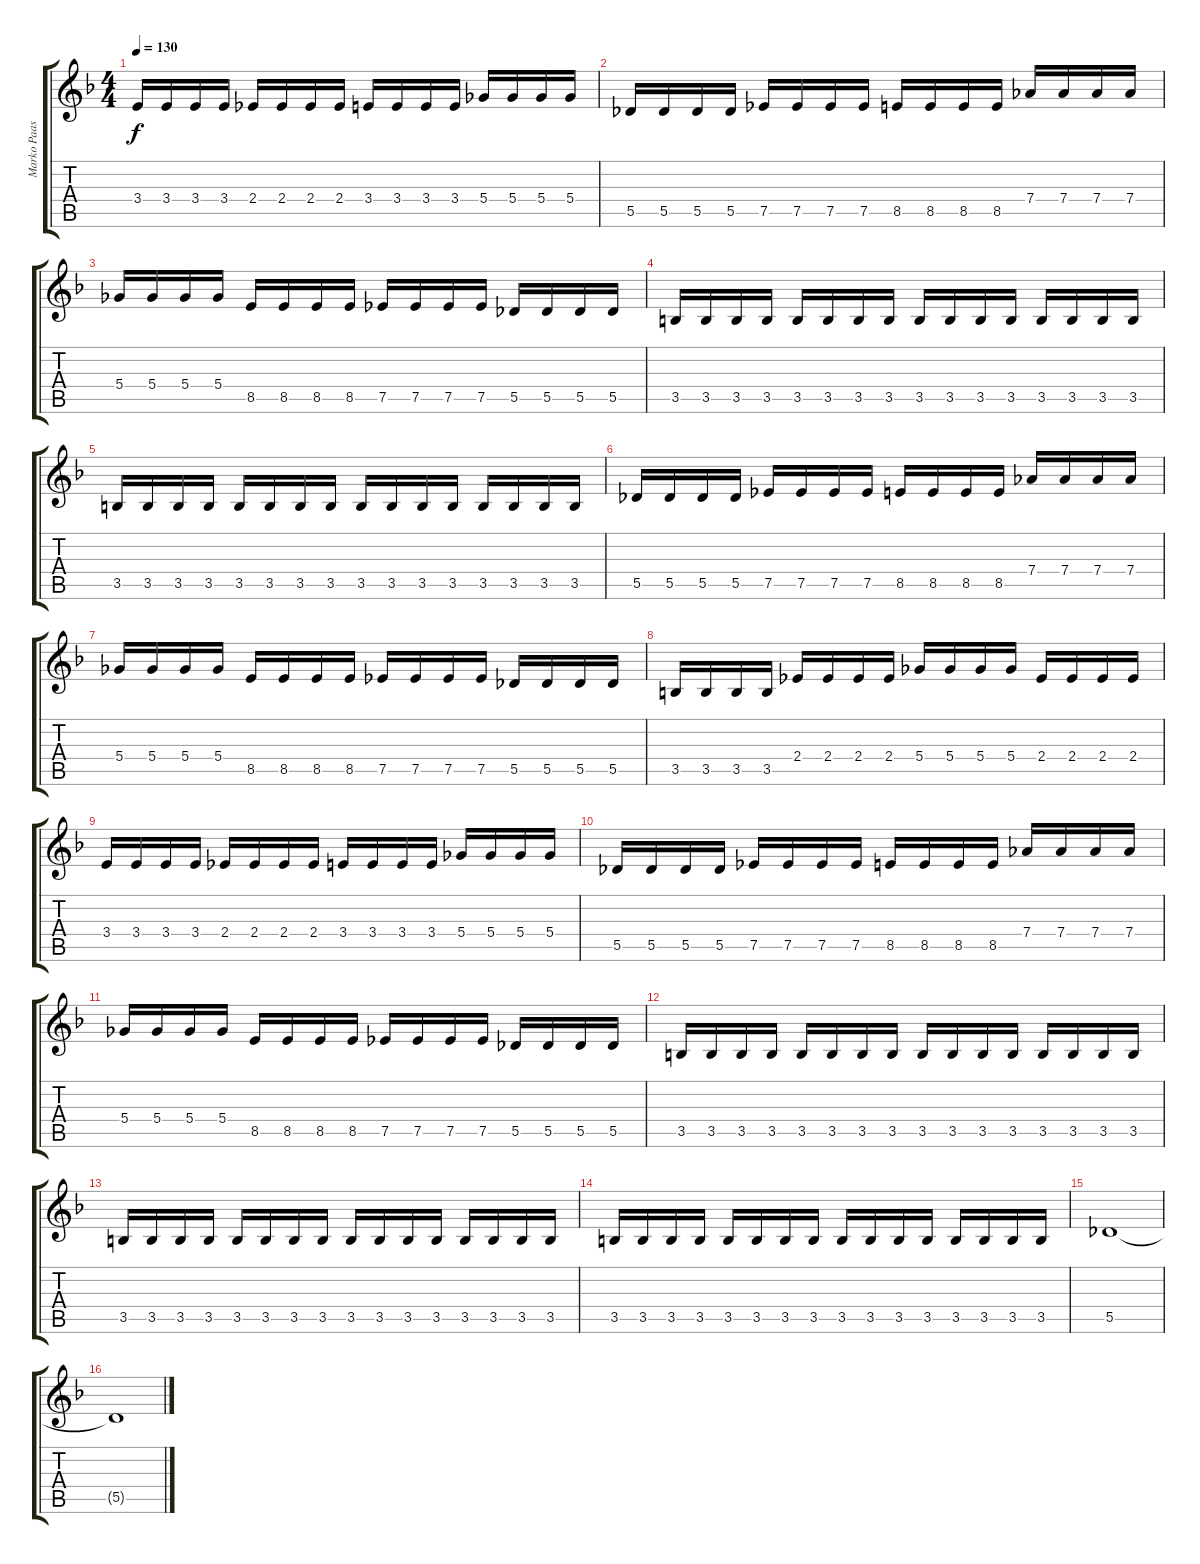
\track ("Marko Paasikoski" "Marko Paas") {instrument electricbasspick}
\staff {score tabs}
\tuning (Eb4 Bb3 Gb3 Db3 Ab2 Eb2) {hide}
\ts (4 4)
\tempo 130
\clef g2
\ks dminor
3.4.16{dy f} 3.4.16 3.4.16 3.4.16 2.4.16 2.4.16 2.4.16 2.4.16 3.4.16 3.4.16 3.4.16 3.4.16 5.4.16 5.4.16 5.4.16 5.4.16 |
5.5.16 5.5.16 5.5.16 5.5.16 7.5.16 7.5.16 7.5.16 7.5.16 8.5.16 8.5.16 8.5.16 8.5.16 7.4.16 7.4.16 7.4.16 7.4.16 |
5.4.16 5.4.16 5.4.16 5.4.16 8.5.16 8.5.16 8.5.16 8.5.16 7.5.16 7.5.16 7.5.16 7.5.16 5.5.16 5.5.16 5.5.16 5.5.16 |
3.5.16 3.5.16 3.5.16 3.5.16 3.5.16 3.5.16 3.5.16 3.5.16 3.5.16 3.5.16 3.5.16 3.5.16 3.5.16 3.5.16 3.5.16 3.5.16 |
3.5.16 3.5.16 3.5.16 3.5.16 3.5.16 3.5.16 3.5.16 3.5.16 3.5.16 3.5.16 3.5.16 3.5.16 3.5.16 3.5.16 3.5.16 3.5.16 |
5.5.16 5.5.16 5.5.16 5.5.16 7.5.16 7.5.16 7.5.16 7.5.16 8.5.16 8.5.16 8.5.16 8.5.16 7.4.16 7.4.16 7.4.16 7.4.16 |
5.4.16 5.4.16 5.4.16 5.4.16 8.5.16 8.5.16 8.5.16 8.5.16 7.5.16 7.5.16 7.5.16 7.5.16 5.5.16 5.5.16 5.5.16 5.5.16 |
3.5.16 3.5.16 3.5.16 3.5.16 2.4.16 2.4.16 2.4.16 2.4.16 5.4.16 5.4.16 5.4.16 5.4.16 2.4.16 2.4.16 2.4.16 2.4.16 |
3.4.16 3.4.16 3.4.16 3.4.16 2.4.16 2.4.16 2.4.16 2.4.16 3.4.16 3.4.16 3.4.16 3.4.16 5.4.16 5.4.16 5.4.16 5.4.16 |
5.5.16 5.5.16 5.5.16 5.5.16 7.5.16 7.5.16 7.5.16 7.5.16 8.5.16 8.5.16 8.5.16 8.5.16 7.4.16 7.4.16 7.4.16 7.4.16 |
5.4.16 5.4.16 5.4.16 5.4.16 8.5.16 8.5.16 8.5.16 8.5.16 7.5.16 7.5.16 7.5.16 7.5.16 5.5.16 5.5.16 5.5.16 5.5.16 |
3.5.16 3.5.16 3.5.16 3.5.16 3.5.16 3.5.16 3.5.16 3.5.16 3.5.16 3.5.16 3.5.16 3.5.16 3.5.16 3.5.16 3.5.16 3.5.16 |
3.5.16 3.5.16 3.5.16 3.5.16 3.5.16 3.5.16 3.5.16 3.5.16 3.5.16 3.5.16 3.5.16 3.5.16 3.5.16 3.5.16 3.5.16 3.5.16 |
3.5.16 3.5.16 3.5.16 3.5.16 3.5.16 3.5.16 3.5.16 3.5.16 3.5.16 3.5.16 3.5.16 3.5.16 3.5.16 3.5.16 3.5.16 3.5.16 |
5.5.1 |
5.5{t}.1
